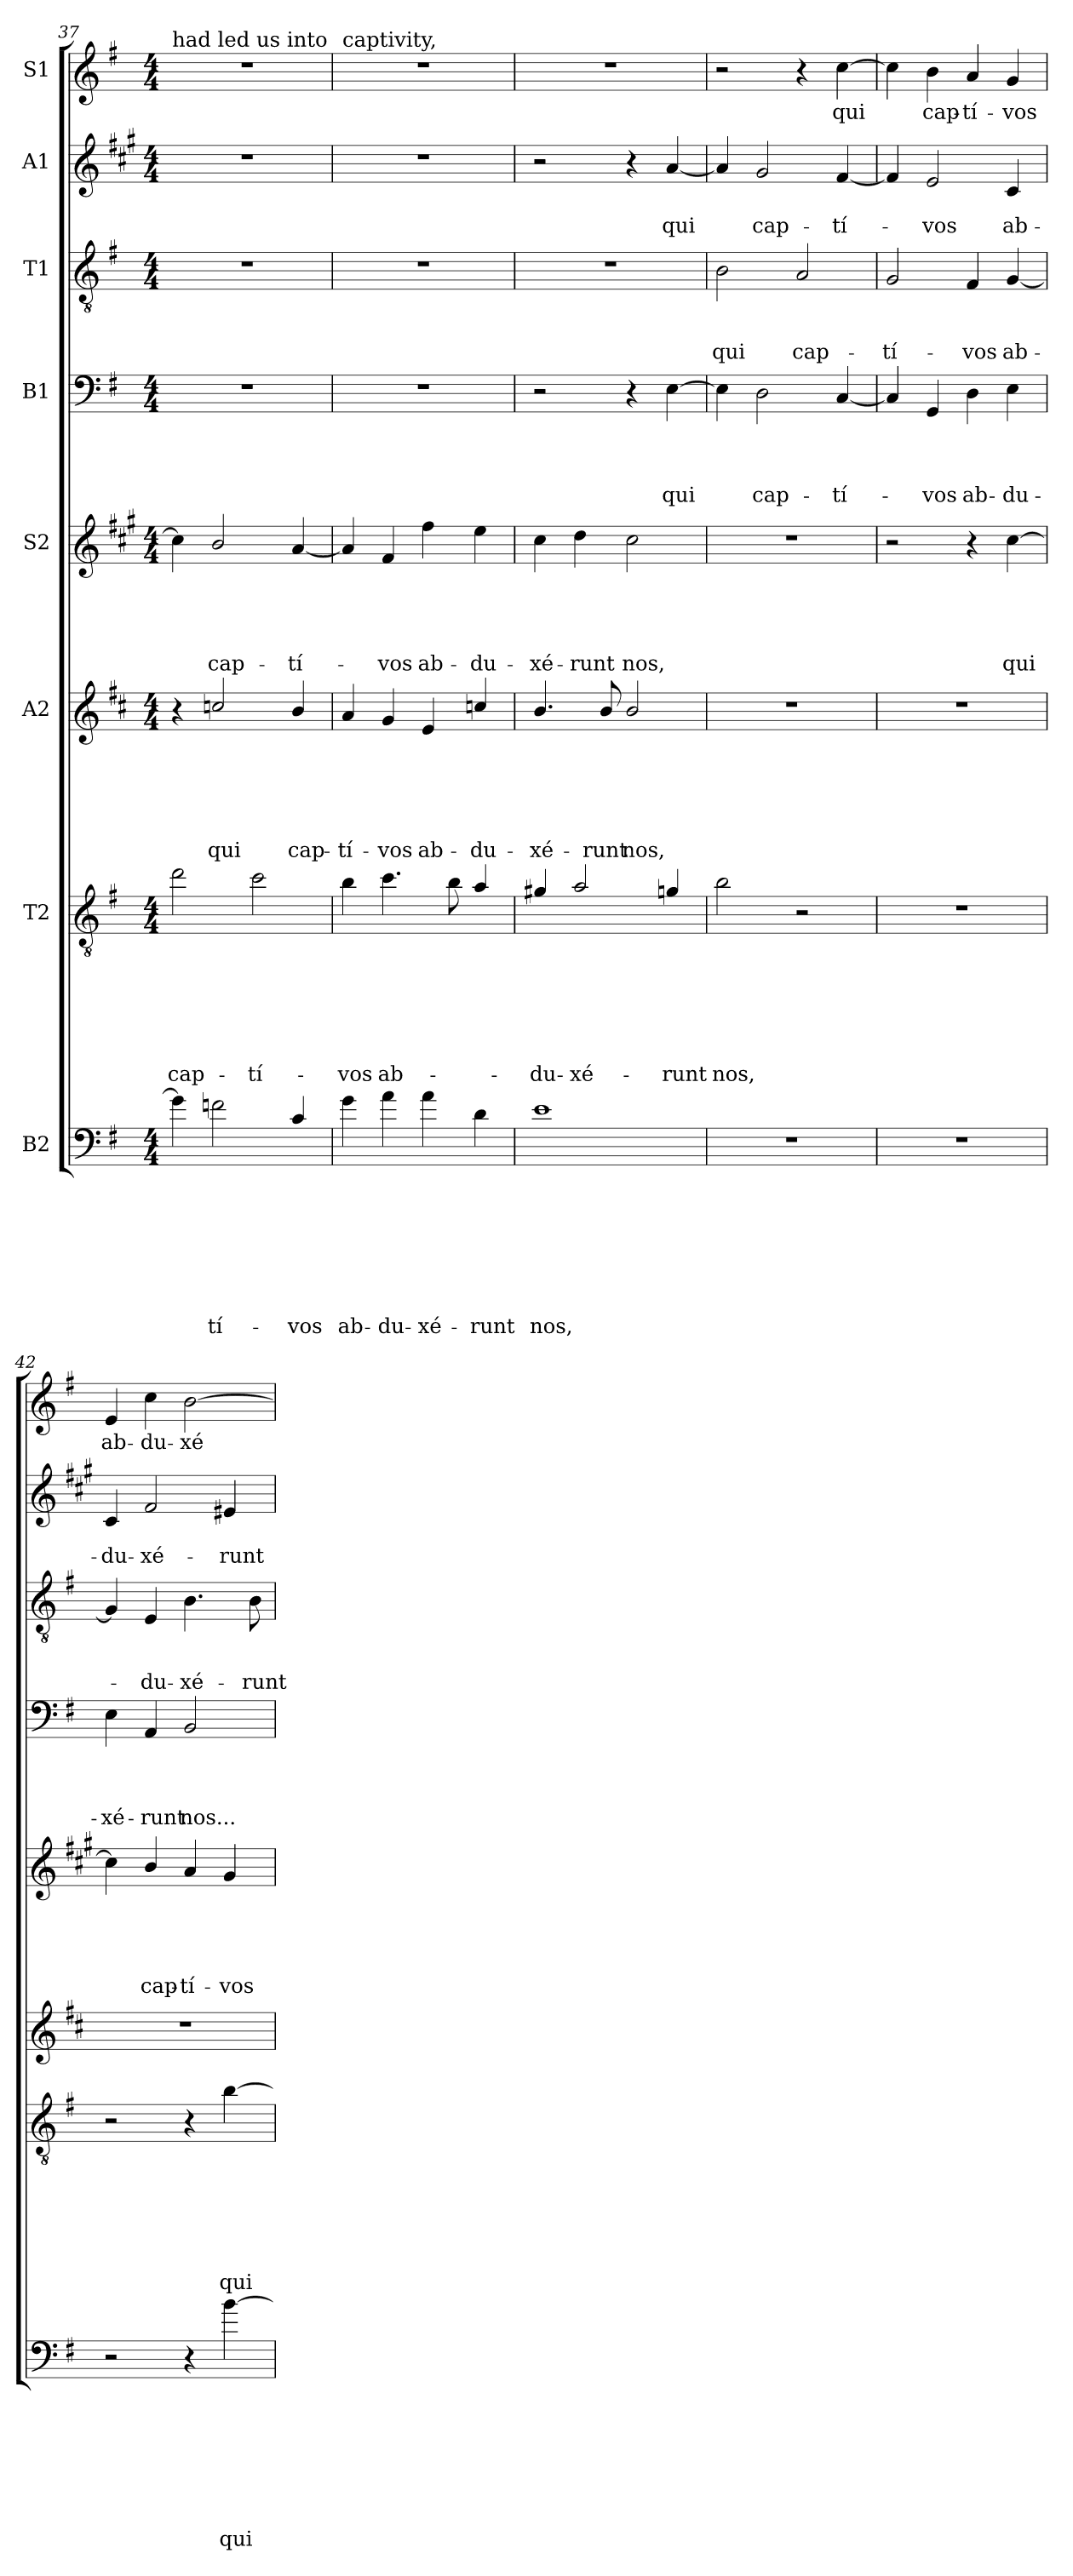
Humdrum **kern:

**kern	**text	**text	**text	**text	**text	**text	**text	**text	**kern	**text	**text	**text	**text	**text	**text	**text	**kern	**text	**text	**text	**text	**text	**text	**kern	**text	**text	**text	**text	**text	**kern	**text	**text	**text	**text	**kern	**text	**text	**text	**kern	**text	**text	**kern	**text
*part8	*part8	*part8	*part8	*part8	*part8	*part8	*part8	*part8	*part7	*part7	*part7	*part7	*part7	*part7	*part7	*part7	*part6	*part6	*part6	*part6	*part6	*part6	*part6	*part5	*part5	*part5	*part5	*part5	*part5	*part4	*part4	*part4	*part4	*part4	*part3	*part3	*part3	*part3	*part2	*part2	*part2	*part1	*part1
*staff8	*staff8	*staff8	*staff8	*staff8	*staff8	*staff8	*staff8	*staff8	*staff7	*staff7	*staff7	*staff7	*staff7	*staff7	*staff7	*staff7	*staff6	*staff6	*staff6	*staff6	*staff6	*staff6	*staff6	*staff5	*staff5	*staff5	*staff5	*staff5	*staff5	*staff4	*staff4	*staff4	*staff4	*staff4	*staff3	*staff3	*staff3	*staff3	*staff2	*staff2	*staff2	*staff1	*staff1
*I"B2	*	*	*	*	*	*	*	*	*I"T2	*	*	*	*	*	*	*	*I"A2	*	*	*	*	*	*	*I"S2	*	*	*	*	*	*I"B1	*	*	*	*	*I"T1	*	*	*	*I"A1	*	*	*I"S1	*
!!LO:PB:g=z
*clefF4	*	*	*	*	*	*	*	*	*clefGv2	*	*	*	*	*	*	*	*clefG2	*	*	*	*	*	*	*clefG2	*	*	*	*	*	*clefF4	*	*	*	*	*clefGv2	*	*	*	*clefG2	*	*	*clefG2	*
*ITrd7c12	*	*	*	*	*	*	*	*	*ITrd8c14	*	*	*	*	*	*	*	*ITrd4c7	*	*	*	*	*	*	*ITrd1c2	*	*	*	*	*	*	*	*	*	*	*	*	*	*	*ITrd1c2	*	*	*	*
*k[f#]	*	*	*	*	*	*	*	*	*k[f#]	*	*	*	*	*	*	*	*k[f#]	*	*	*	*	*	*	*k[f#]	*	*	*	*	*	*k[f#]	*	*	*	*	*k[f#]	*	*	*	*k[f#]	*	*	*k[f#]	*
*G:	*	*	*	*	*	*	*	*	*G:	*	*	*	*	*	*	*	*G:	*	*	*	*	*	*	*G:	*	*	*	*	*	*G:	*	*	*	*	*G:	*	*	*	*G:	*	*	*G:	*
*M4/4	*	*	*	*	*	*	*	*	*M4/4	*	*	*	*	*	*	*	*M4/4	*	*	*	*	*	*	*M4/4	*	*	*	*	*	*M4/4	*	*	*	*	*M4/4	*	*	*	*M4/4	*	*	*M4/4	*
=37	=37	=37	=37	=37	=37	=37	=37	=37	=37	=37	=37	=37	=37	=37	=37	=37	=37	=37	=37	=37	=37	=37	=37	=37	=37	=37	=37	=37	=37	=37	=37	=37	=37	=37	=37	=37	=37	=37	=37	=37	=37	=37	=37
!	!	!	!	!	!	!	!	!	!	!	!	!	!	!	!	!	!	!	!	!	!	!	!	!	!	!	!	!	!	!	!	!	!	!	!	!	!	!	!	!	!	!LO:TX:a:t=had led us into	!
!	!	!	!	!	!	!	!	!	!	!	!	!	!	!	!	!LO:LY:b	!	!	!	!	!	!	!	!	!	!	!	!	!	!	!	!	!	!	!	!	!	!	!	!	!	!	!
4G\]	.	.	.	.	.	.	.	.	2d\	.	.	.	.	.	.	cap-	4r	.	.	.	.	.	.	4b\]	.	.	.	.	.	1r	.	.	.	.	1r	.	.	.	1r	.	.	1r	.
!	!	!	!	!	!	!	!	!LO:LY:b	!	!	!	!	!	!	!	!	!	!	!	!	!	!	!LO:LY:b	!	!	!	!	!	!LO:LY:b	!	!	!	!	!	!	!	!	!	!	!	!	!	!
2Fn\	.	.	.	.	.	.	.	-tí-	.	.	.	.	.	.	.	.	2fn/	.	.	.	.	.	qui	2a/	.	.	.	.	cap-	.	.	.	.	.	.	.	.	.	.	.	.	.	.
!	!	!	!	!	!	!	!	!	!	!	!	!	!	!	!	!LO:LY:b	!	!	!	!	!	!	!	!	!	!	!	!	!	!	!	!	!	!	!	!	!	!	!	!	!	!	!
.	.	.	.	.	.	.	.	.	2c\	.	.	.	.	.	.	-tí-	.	.	.	.	.	.	.	.	.	.	.	.	.	.	.	.	.	.	.	.	.	.	.	.	.	.	.
!	!	!	!	!	!	!	!	!LO:LY:b	!	!	!	!	!	!	!	!	!	!	!	!	!	!	!LO:LY:b	!	!	!	!	!	!LO:LY:b	!	!	!	!	!	!	!	!	!	!	!	!	!	!
4C/	.	.	.	.	.	.	.	-vos	.	.	.	.	.	.	.	.	4e/	.	.	.	.	.	cap-	[4g/	.	.	.	.	-tí-	.	.	.	.	.	.	.	.	.	.	.	.	.	.
=38	=38	=38	=38	=38	=38	=38	=38	=38	=38	=38	=38	=38	=38	=38	=38	=38	=38	=38	=38	=38	=38	=38	=38	=38	=38	=38	=38	=38	=38	=38	=38	=38	=38	=38	=38	=38	=38	=38	=38	=38	=38	=38	=38
!	!	!	!	!	!	!	!	!	!	!	!	!	!	!	!	!	!	!	!	!	!	!	!	!	!	!	!	!	!	!	!	!	!	!	!	!	!	!	!	!	!	!LO:TX:a:t=captivity,	!
!	!	!	!	!	!	!	!	!LO:LY:b	!	!	!	!	!	!	!	!LO:LY:b	!	!	!	!	!	!	!LO:LY:b	!	!	!	!	!	!	!	!	!	!	!	!	!	!	!	!	!	!	!	!
4G\	.	.	.	.	.	.	.	ab-	4B\	.	.	.	.	.	.	-vos	4d/	.	.	.	.	.	-tí-	4g/]	.	.	.	.	.	1r	.	.	.	.	1r	.	.	.	1r	.	.	1r	.
!	!	!	!	!	!	!	!	!LO:LY:b	!	!	!	!	!	!	!	!LO:LY:b	!	!	!	!	!	!	!LO:LY:b	!	!	!	!	!	!LO:LY:b	!	!	!	!	!	!	!	!	!	!	!	!	!	!
4A\	.	.	.	.	.	.	.	-du-	4.c\	.	.	.	.	.	.	ab-	4c/	.	.	.	.	.	-vos	4e/	.	.	.	.	-vos	.	.	.	.	.	.	.	.	.	.	.	.	.	.
!	!	!	!	!	!	!	!	!LO:LY:b	!	!	!	!	!	!	!	!	!	!	!	!	!	!	!LO:LY:b	!	!	!	!	!	!LO:LY:b	!	!	!	!	!	!	!	!	!	!	!	!	!	!
4A\	.	.	.	.	.	.	.	-xé-	.	.	.	.	.	.	.	.	4A/	.	.	.	.	.	ab-	4ee\	.	.	.	.	ab-	.	.	.	.	.	.	.	.	.	.	.	.	.	.
.	.	.	.	.	.	.	.	.	8B\	.	.	.	.	.	.	.	.	.	.	.	.	.	.	.	.	.	.	.	.	.	.	.	.	.	.	.	.	.	.	.	.	.	.
!	!	!	!	!	!	!	!	!LO:LY:b	!	!	!	!	!	!	!	!	!	!	!	!	!	!	!LO:LY:b	!	!	!	!	!	!LO:LY:b	!	!	!	!	!	!	!	!	!	!	!	!	!	!
4D\	.	.	.	.	.	.	.	-runt	4A/	.	.	.	.	.	.	.	4fn/	.	.	.	.	.	-du-	4dd\	.	.	.	.	-du-	.	.	.	.	.	.	.	.	.	.	.	.	.	.
=39	=39	=39	=39	=39	=39	=39	=39	=39	=39	=39	=39	=39	=39	=39	=39	=39	=39	=39	=39	=39	=39	=39	=39	=39	=39	=39	=39	=39	=39	=39	=39	=39	=39	=39	=39	=39	=39	=39	=39	=39	=39	=39	=39
!	!	!	!	!	!	!	!	!LO:LY:b	!	!	!	!	!	!	!	!LO:LY:b	!	!	!	!	!	!	!LO:LY:b	!	!	!	!	!	!LO:LY:b	!	!	!	!	!	!	!	!	!	!	!	!	!	!
1E	.	.	.	.	.	.	.	nos,	4G#X/	.	.	.	.	.	.	-du-	4.e/	.	.	.	.	.	-xé-	4b\	.	.	.	.	-xé-	2r	.	.	.	.	1r	.	.	.	2r	.	.	1r	.
!	!	!	!	!	!	!	!	!	!	!	!	!	!	!	!	!LO:LY:b	!	!	!	!	!	!	!	!	!	!	!	!	!LO:LY:b	!	!	!	!	!	!	!	!	!	!	!	!	!	!
.	.	.	.	.	.	.	.	.	2A/	.	.	.	.	.	.	-xé-	.	.	.	.	.	.	.	4cc\	.	.	.	.	-runt	.	.	.	.	.	.	.	.	.	.	.	.	.	.
!	!	!	!	!	!	!	!	!	!	!	!	!	!	!	!	!	!	!	!	!	!	!	!LO:LY:b	!	!	!	!	!	!	!	!	!	!	!	!	!	!	!	!	!	!	!	!
.	.	.	.	.	.	.	.	.	.	.	.	.	.	.	.	.	8e/	.	.	.	.	.	-runt	.	.	.	.	.	.	.	.	.	.	.	.	.	.	.	.	.	.	.	.
!	!	!	!	!	!	!	!	!	!	!	!	!	!	!	!	!	!	!	!	!	!	!	!LO:LY:b	!	!	!	!	!	!LO:LY:b	!	!	!	!	!	!	!	!	!	!	!	!	!	!
.	.	.	.	.	.	.	.	.	.	.	.	.	.	.	.	.	2e/	.	.	.	.	.	nos,	2b\	.	.	.	.	nos,	4r	.	.	.	.	.	.	.	.	4r	.	.	.	.
!	!	!	!	!	!	!	!	!	!	!	!	!	!	!	!	!LO:LY:b	!	!	!	!	!	!	!	!	!	!	!	!	!	!	!	!	!	!LO:LY:b	!	!	!	!	!	!	!LO:LY:b	!	!
.	.	.	.	.	.	.	.	.	4Gn/	.	.	.	.	.	.	-runt	.	.	.	.	.	.	.	.	.	.	.	.	.	[4E\	.	.	.	qui	.	.	.	.	[4g/	.	qui	.	.
=40	=40	=40	=40	=40	=40	=40	=40	=40	=40	=40	=40	=40	=40	=40	=40	=40	=40	=40	=40	=40	=40	=40	=40	=40	=40	=40	=40	=40	=40	=40	=40	=40	=40	=40	=40	=40	=40	=40	=40	=40	=40	=40	=40
!	!	!	!	!	!	!	!	!	!	!	!	!	!	!	!	!LO:LY:b	!	!	!	!	!	!	!	!	!	!	!	!	!	!	!	!	!	!	!	!	!	!LO:LY:b	!	!	!	!	!
1r	.	.	.	.	.	.	.	.	2B\	.	.	.	.	.	.	nos,	1r	.	.	.	.	.	.	1r	.	.	.	.	.	4E\]	.	.	.	.	2B\	.	.	qui	4g/]	.	.	2r	.
!	!	!	!	!	!	!	!	!	!	!	!	!	!	!	!	!	!	!	!	!	!	!	!	!	!	!	!	!	!	!	!	!	!	!LO:LY:b	!	!	!	!	!	!	!LO:LY:b	!	!
.	.	.	.	.	.	.	.	.	.	.	.	.	.	.	.	.	.	.	.	.	.	.	.	.	.	.	.	.	.	2D\	.	.	.	cap-	.	.	.	.	2f#/	.	cap-	.	.
!	!	!	!	!	!	!	!	!	!	!	!	!	!	!	!	!	!	!	!	!	!	!	!	!	!	!	!	!	!	!	!	!	!	!	!	!	!	!LO:LY:b	!	!	!	!	!
.	.	.	.	.	.	.	.	.	2r	.	.	.	.	.	.	.	.	.	.	.	.	.	.	.	.	.	.	.	.	.	.	.	.	.	2A/	.	.	cap-	.	.	.	4r	.
!	!	!	!	!	!	!	!	!	!	!	!	!	!	!	!	!	!	!	!	!	!	!	!	!	!	!	!	!	!	!	!	!	!	!LO:LY:b	!	!	!	!	!	!	!LO:LY:b	!	!LO:LY:b
.	.	.	.	.	.	.	.	.	.	.	.	.	.	.	.	.	.	.	.	.	.	.	.	.	.	.	.	.	.	[4C/	.	.	.	-tí-	.	.	.	.	[4e/	.	-tí-	[4cc\	qui
=41	=41	=41	=41	=41	=41	=41	=41	=41	=41	=41	=41	=41	=41	=41	=41	=41	=41	=41	=41	=41	=41	=41	=41	=41	=41	=41	=41	=41	=41	=41	=41	=41	=41	=41	=41	=41	=41	=41	=41	=41	=41	=41	=41
!	!	!	!	!	!	!	!	!	!	!	!	!	!	!	!	!	!	!	!	!	!	!	!	!	!	!	!	!	!	!	!	!	!	!	!	!	!	!LO:LY:b	!	!	!	!	!
1r	.	.	.	.	.	.	.	.	1r	.	.	.	.	.	.	.	1r	.	.	.	.	.	.	2r	.	.	.	.	.	4C/]	.	.	.	.	2G/	.	.	-tí-	4e/]	.	.	4cc\]	.
!	!	!	!	!	!	!	!	!	!	!	!	!	!	!	!	!	!	!	!	!	!	!	!	!	!	!	!	!	!	!	!	!	!	!LO:LY:b	!	!	!	!	!	!	!LO:LY:b	!	!LO:LY:b
.	.	.	.	.	.	.	.	.	.	.	.	.	.	.	.	.	.	.	.	.	.	.	.	.	.	.	.	.	.	4GG/	.	.	.	-vos	.	.	.	.	2d/	.	-vos	4b\	cap-
!	!	!	!	!	!	!	!	!	!	!	!	!	!	!	!	!	!	!	!	!	!	!	!	!	!	!	!	!	!	!	!	!	!	!LO:LY:b	!	!	!	!LO:LY:b	!	!	!	!	!LO:LY:b
.	.	.	.	.	.	.	.	.	.	.	.	.	.	.	.	.	.	.	.	.	.	.	.	4r	.	.	.	.	.	4D\	.	.	.	ab-	4F#/	.	.	-vos	.	.	.	4a/	-tí-
!	!	!	!	!	!	!	!	!	!	!	!	!	!	!	!	!	!	!	!	!	!	!	!	!	!	!	!	!	!LO:LY:b	!	!	!	!	!LO:LY:b	!	!	!	!LO:LY:b	!	!	!LO:LY:b	!	!LO:LY:b
.	.	.	.	.	.	.	.	.	.	.	.	.	.	.	.	.	.	.	.	.	.	.	.	[4b\	.	.	.	.	qui	4E\	.	.	.	-du-	[4G/	.	.	ab-	4B/	.	ab-	4g/	-vos
=42	=42	=42	=42	=42	=42	=42	=42	=42	=42	=42	=42	=42	=42	=42	=42	=42	=42	=42	=42	=42	=42	=42	=42	=42	=42	=42	=42	=42	=42	=42	=42	=42	=42	=42	=42	=42	=42	=42	=42	=42	=42	=42	=42
!	!	!	!	!	!	!	!	!	!	!	!	!	!	!	!	!	!	!	!	!	!	!	!	!	!	!	!	!	!	!	!	!	!	!LO:LY:b	!	!	!	!	!	!	!LO:LY:b	!	!LO:LY:b
2r	.	.	.	.	.	.	.	.	2r	.	.	.	.	.	.	.	1r	.	.	.	.	.	.	4b\]	.	.	.	.	.	4E\	.	.	.	-xé-	4G/]	.	.	.	4B/	.	-du-	4e/	ab-
!	!	!	!	!	!	!	!	!	!	!	!	!	!	!	!	!	!	!	!	!	!	!	!	!	!	!	!	!	!LO:LY:b	!	!	!	!	!LO:LY:b	!	!	!	!LO:LY:b	!	!	!LO:LY:b	!	!LO:LY:b
.	.	.	.	.	.	.	.	.	.	.	.	.	.	.	.	.	.	.	.	.	.	.	.	4a/	.	.	.	.	cap-	4AA/	.	.	.	-runt	4E/	.	.	-du-	2e/	.	-xé-	4cc\	-du-
!	!	!	!	!	!	!	!	!	!	!	!	!	!	!	!	!	!	!	!	!	!	!	!	!	!	!	!	!	!LO:LY:b	!	!	!	!	!LO:LY:b	!	!	!	!LO:LY:b	!	!	!	!	!LO:LY:b
4r	.	.	.	.	.	.	.	.	4r	.	.	.	.	.	.	.	.	.	.	.	.	.	.	4g/	.	.	.	.	-tí-	2BB/	.	.	.	nos...	4.B\	.	.	-xé-	.	.	.	[2b\	-xé-
!	!	!	!	!	!	!	!	!LO:LY:b	!	!	!	!	!	!	!	!LO:LY:b	!	!	!	!	!	!	!	!	!	!	!	!	!LO:LY:b	!	!	!	!	!	!	!	!	!	!	!	!LO:LY:b	!	!
[4B\	.	.	.	.	.	.	.	qui	[4B\	.	.	.	.	.	.	qui	.	.	.	.	.	.	.	4f#/	.	.	.	.	-vos	.	.	.	.	.	.	.	.	.	4d#X/	.	-runt	.	.
!	!	!	!	!	!	!	!	!	!	!	!	!	!	!	!	!	!	!	!	!	!	!	!	!	!	!	!	!	!	!	!	!	!	!	!	!	!	!LO:LY:b	!	!	!	!	!
.	.	.	.	.	.	.	.	.	.	.	.	.	.	.	.	.	.	.	.	.	.	.	.	.	.	.	.	.	.	.	.	.	.	.	8B\	.	.	-runt	.	.	.	.	.
=	=	=	=	=	=	=	=	=	=	=	=	=	=	=	=	=	=	=	=	=	=	=	=	=	=	=	=	=	=	=	=	=	=	=	=	=	=	=	=	=	=	=	=
*-	*-	*-	*-	*-	*-	*-	*-	*-	*-	*-	*-	*-	*-	*-	*-	*-	*-	*-	*-	*-	*-	*-	*-	*-	*-	*-	*-	*-	*-	*-	*-	*-	*-	*-	*-	*-	*-	*-	*-	*-	*-	*-	*-
